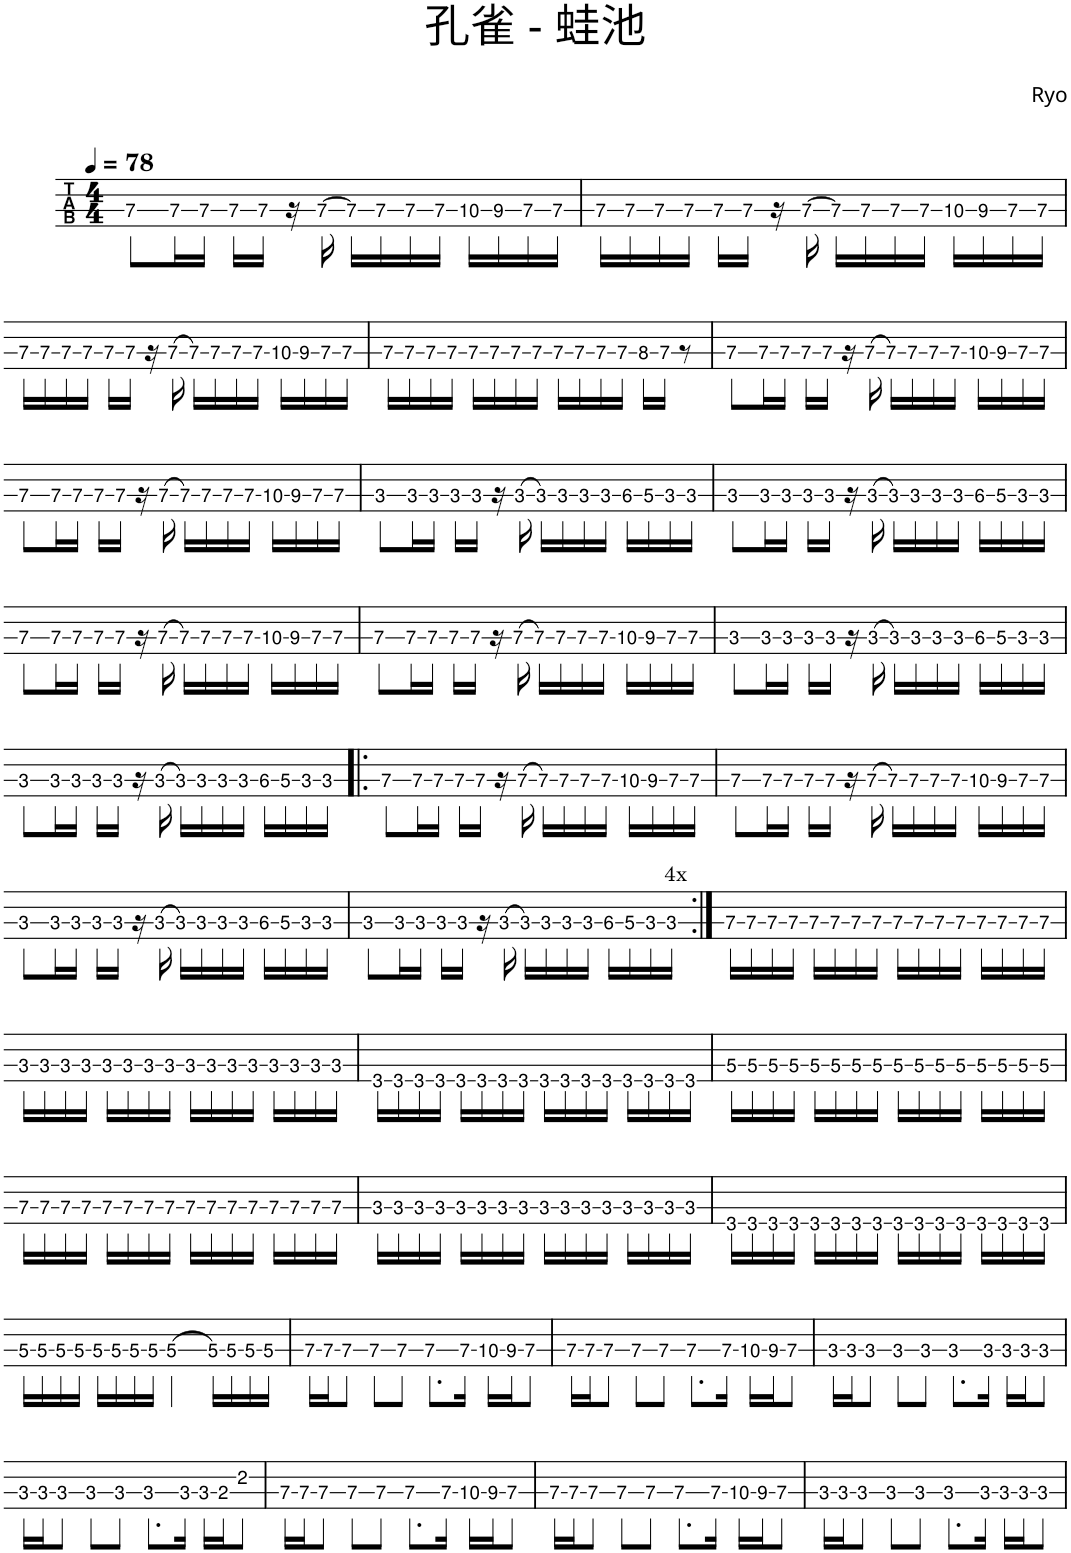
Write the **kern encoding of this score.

**kern
*part1
*staff1
*I"Electric Bass
*I'El. B.
*stria4
*
*Trd7c12
*k[]
*M4/4
*MM78
=1
8E\L
16E\L
16E\JJ
16E\LL
16E\JJ
16r
[16E\
16E\LL]
16E\
16E\
16E\JJ
16G\LL
16F#\
16E\
16E\JJ
=2
16E\LL
16E\
16E\
16E\JJ
16E\LL
16E\JJ
16r
[16E\
16E\LL]
16E\
16E\
16E\JJ
16G\LL
16F#\
16E\
16E\JJ
!!LO:LB:g=z
=3
16E\LL
16E\
16E\
16E\JJ
16E\LL
16E\JJ
16r
[16E\
16E\LL]
16E\
16E\
16E\JJ
16G\LL
16F#\
16E\
16E\JJ
=4
16E\LL
16E\
16E\
16E\JJ
16E\LL
16E\
16E\
16E\JJ
16E\LL
16E\
16E\
16E\JJ
16F\LL
16E\JJ
8r
=5
8E\L
16E\L
16E\JJ
16E\LL
16E\JJ
16r
[16E\
16E\LL]
16E\
16E\
16E\JJ
16G\LL
16F#\
16E\
16E\JJ
!!LO:LB:g=z
=6
8E\L
16E\L
16E\JJ
16E\LL
16E\JJ
16r
[16E\
16E\LL]
16E\
16E\
16E\JJ
16G\LL
16F#\
16E\
16E\JJ
=7
8C\L
16C\L
16C\JJ
16C\LL
16C\JJ
16r
[16C\
16C\LL]
16C\
16C\
16C\JJ
16E-\LL
16D\
16C\
16C\JJ
=8
8C\L
16C\L
16C\JJ
16C\LL
16C\JJ
16r
[16C\
16C\LL]
16C\
16C\
16C\JJ
16E-\LL
16D\
16C\
16C\JJ
!!LO:LB:g=z
=9
8E\L
16E\L
16E\JJ
16E\LL
16E\JJ
16r
[16E\
16E\LL]
16E\
16E\
16E\JJ
16G\LL
16F#\
16E\
16E\JJ
=10
8E\L
16E\L
16E\JJ
16E\LL
16E\JJ
16r
[16E\
16E\LL]
16E\
16E\
16E\JJ
16G\LL
16F#\
16E\
16E\JJ
=11
8C\L
16C\L
16C\JJ
16C\LL
16C\JJ
16r
[16C\
16C\LL]
16C\
16C\
16C\JJ
16E-\LL
16D\
16C\
16C\JJ
!!LO:LB:g=z
=12
8C\L
16C\L
16C\JJ
16C\LL
16C\JJ
16r
[16C\
16C\LL]
16C\
16C\
16C\JJ
16E-\LL
16D\
16C\
16C\JJ
=13!|:
8E\L
16E\L
16E\JJ
16E\LL
16E\JJ
16r
[16E\
16E\LL]
16E\
16E\
16E\JJ
16G\LL
16F#\
16E\
16E\JJ
=14
8E\L
16E\L
16E\JJ
16E\LL
16E\JJ
16r
[16E\
16E\LL]
16E\
16E\
16E\JJ
16G\LL
16F#\
16E\
16E\JJ
!!LO:LB:g=z
=15
8C\L
16C\L
16C\JJ
16C\LL
16C\JJ
16r
[16C\
16C\LL]
16C\
16C\
16C\JJ
16E-\LL
16D\
16C\
16C\JJ
=16
8C\L
16C\L
16C\JJ
16C\LL
16C\JJ
16r
[16C\
16C\LL]
16C\
16C\
16C\JJ
16E-\LL
16D\
16C\
!LO:TX:a:t=4x
16C\JJ
=17:|!
16E\LL
16E\
16E\
16E\JJ
16E\LL
16E\
16E\
16E\JJ
16E\LL
16E\
16E\
16E\JJ
16E\LL
16E\
16E\
16E\JJ
!!LO:LB:g=z
=18
16C\LL
16C\
16C\
16C\JJ
16C\LL
16C\
16C\
16C\JJ
16C\LL
16C\
16C\
16C\JJ
16C\LL
16C\
16C\
16C\JJ
=19
16GG\LL
16GG\
16GG\
16GG\JJ
16GG\LL
16GG\
16GG\
16GG\JJ
16GG\LL
16GG\
16GG\
16GG\JJ
16GG\LL
16GG\
16GG\
16GG\JJ
=20
16D\LL
16D\
16D\
16D\JJ
16D\LL
16D\
16D\
16D\JJ
16D\LL
16D\
16D\
16D\JJ
16D\LL
16D\
16D\
16D\JJ
!!LO:LB:g=z
=21
16E\LL
16E\
16E\
16E\JJ
16E\LL
16E\
16E\
16E\JJ
16E\LL
16E\
16E\
16E\JJ
16E\LL
16E\
16E\
16E\JJ
=22
16C\LL
16C\
16C\
16C\JJ
16C\LL
16C\
16C\
16C\JJ
16C\LL
16C\
16C\
16C\JJ
16C\LL
16C\
16C\
16C\JJ
=23
16GG\LL
16GG\
16GG\
16GG\JJ
16GG\LL
16GG\
16GG\
16GG\JJ
16GG\LL
16GG\
16GG\
16GG\JJ
16GG\LL
16GG\
16GG\
16GG\JJ
!!LO:LB:g=z
=24
16D\LL
16D\
16D\
16D\JJ
16D\LL
16D\
16D\
16D\JJ
[4D\
16D\LL]
16D\
16D\
16D\JJ
=25
16E\LL
16E\J
8E\J
8E\L
8E\J
8.E\L
16E\Jk
16G\LL
16F#\J
8E\J
=26
16E\LL
16E\J
8E\J
8E\L
8E\J
8.E\L
16E\Jk
16G\LL
16F#\J
8E\J
=27
16C\LL
16C\J
8C\J
8C\L
8C\J
8.C\L
16C\Jk
16C\LL
16C\J
8C\J
!!LO:LB:g=z
=28
16C\LL
16C\J
8C\J
8C\L
8C\J
8.C\L
16C\Jk
16C\LL
16BB\J
8E\J
=29
16E\LL
16E\J
8E\J
8E\L
8E\J
8.E\L
16E\Jk
16G\LL
16F#\J
8E\J
=30
16E\LL
16E\J
8E\J
8E\L
8E\J
8.E\L
16E\Jk
16G\LL
16F#\J
8E\J
=31
16C\LL
16C\J
8C\J
8C\L
8C\J
8.C\L
16C\Jk
16C\LL
16C\J
8C\J
=
*-
